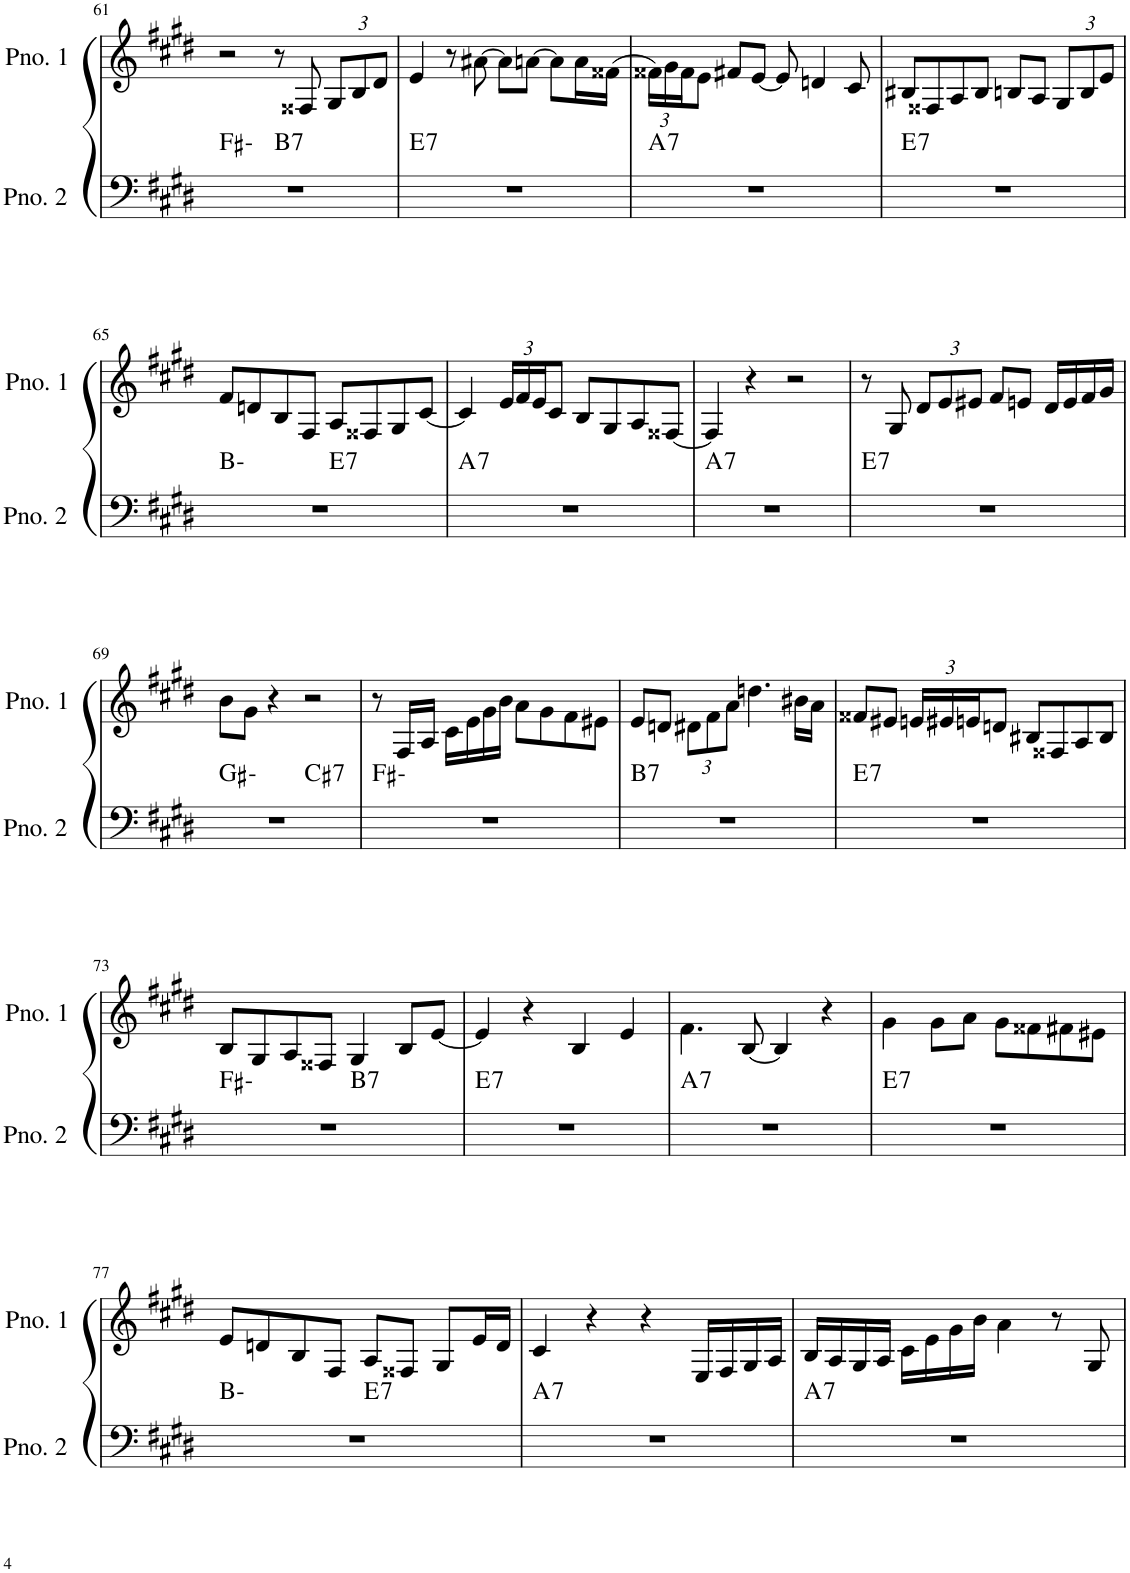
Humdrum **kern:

**kern	**harte	**kern
*part2	*part2	*part1
*staff2	*	*staff1
*I"ピアノ 2	*	*I"ピアノ 1
!!LO:PB:g=z
*clefF4	*	*clefG2
*k[f#c#g#d#]	*	*k[f#c#g#d#]
*M4/4	*	*M4/4
=61	=61	=61
*^	*	*
1r	2ryy	F#:min	2r
!	!	!LO:H:kt=7	!
.	2ryy	B:7	8r
.	.	.	8F##X/
*	*	*	*Xbrackettup
.	.	.	12G#/L
.	.	.	12B/
.	.	.	12d#/J
=62	=62	=62	=62
!	!	!LO:H:kt=7	!
*v	*v	*	*
1r	E:7	4e/
.	.	8r
.	.	[8a#X\
.	.	8a#\L]
.	.	[8an\J
.	.	8a\L]
.	.	16a\L
.	.	(16f##X\JJ
=63	=63	=63
!	!LO:H:kt=7	!
1r	A:7	24f##X\LL)
.	.	24g#\
.	.	24f##\J
.	.	8e\J
.	.	8f#X/L
.	.	[8e/J
.	.	8e/]
.	.	4dn/
.	.	8c#/
=64	=64	=64
!	!LO:H:kt=7	!
1r	E:7	8B#X/L
.	.	8F##X/
.	.	8A/
.	.	8B#/J
.	.	8Bn/L
.	.	8A/J
.	.	12G#/L
.	.	12B/
.	.	12e/J
!!LO:LB:g=z
=65	=65	=65
*^	*	*
1r	2ryy	B:min	8f#/L
.	.	.	8dn/
.	.	.	8B/
.	.	.	8F#/J
!	!	!LO:H:kt=7	!
.	2ryy	E:7	8A/L
.	.	.	8F##X/
.	.	.	8G#/
.	.	.	[8c#/J
=66	=66	=66	=66
!	!	!LO:H:kt=7	!
*v	*v	*	*
1r	A:7	4c#/]
.	.	24e/LL
.	.	24f#/
.	.	24e/J
.	.	8c#/J
.	.	8B/L
.	.	8G#/
.	.	8A/
.	.	[8F##X/J
=67	=67	=67
!	!LO:H:kt=7	!
1r	A:7	4F##/]
.	.	4r
.	.	2r
=68	=68	=68
!	!LO:H:kt=7	!
1r	E:7	8r
.	.	8G#/
.	.	12d#/L
.	.	12e/
.	.	12e#X/J
.	.	8f#/L
.	.	8en/J
.	.	16d#/LL
.	.	16e/
.	.	16f#/
.	.	16g#/JJ
!!LO:LB:g=z
=69	=69	=69
*^	*	*
1r	2ryy	G#:min	8b\L
.	.	.	8g#\J
.	.	.	4r
!	!	!LO:H:kt=7	!
.	2ryy	C#:7	2r
*v	*v	*	*
=70	=70	=70
1r	F#:min	8r
.	.	16F#/LL
.	.	16A/JJ
.	.	16c#\LL
.	.	16e\
.	.	16g#\
.	.	16b\JJ
.	.	8a\L
.	.	8g#\
.	.	8f#\
.	.	8e#X\J
=71	=71	=71
!	!LO:H:kt=7	!
1r	B:7	8e/L
.	.	8dn/J
.	.	12d#X\L
.	.	12f#\
.	.	12a\J
.	.	4.ddn\
.	.	16b#X\LL
.	.	16a\JJ
=72	=72	=72
!	!LO:H:kt=7	!
1r	E:7	8f##X/L
.	.	8e#X/J
.	.	24en/LL
.	.	24e#X/
.	.	24en/J
.	.	8dn/J
.	.	8B#X/L
.	.	8F##X/
.	.	8A/
.	.	8B#/J
!!LO:LB:g=z
=73	=73	=73
*^	*	*
1r	2ryy	F#:min	8B/L
.	.	.	8G#/
.	.	.	8A/
.	.	.	8F##X/J
!	!	!LO:H:kt=7	!
.	2ryy	B:7	4G#/
.	.	.	8B/L
.	.	.	[8e/J
=74	=74	=74	=74
!	!	!LO:H:kt=7	!
*v	*v	*	*
1r	E:7	4e/]
.	.	4r
.	.	4B/
.	.	4e/
=75	=75	=75
!	!LO:H:kt=7	!
1r	A:7	4.f#\
.	.	[8B/
.	.	4B/]
.	.	4r
=76	=76	=76
!	!LO:H:kt=7	!
1r	E:7	4g#\
.	.	8g#\L
.	.	8a\J
.	.	8g#\L
.	.	8f##X\
.	.	8f#X\
.	.	8e#X\J
!!LO:LB:g=z
=77	=77	=77
*^	*	*
1r	2ryy	B:min	8e/L
.	.	.	8dn/
.	.	.	8B/
.	.	.	8F#/J
!	!	!LO:H:kt=7	!
.	2ryy	E:7	8A/L
.	.	.	8F##X/J
.	.	.	8G#/L
.	.	.	16e/L
.	.	.	16d/JJ
=78	=78	=78	=78
!	!	!LO:H:kt=7	!
*v	*v	*	*
1r	A:7	4c#/
.	.	4r
.	.	4r
.	.	16E/LL
.	.	16F#/
.	.	16G#/
.	.	16A/JJ
=79	=79	=79
!	!LO:H:kt=7	!
1r	A:7	16B/LL
.	.	16A/
.	.	16G#/
.	.	16A/JJ
.	.	16c#\LL
.	.	16e\
.	.	16g#\
.	.	16b\JJ
.	.	4a\
.	.	8r
.	.	8G#/
=	=	=
*-	*-	*-
